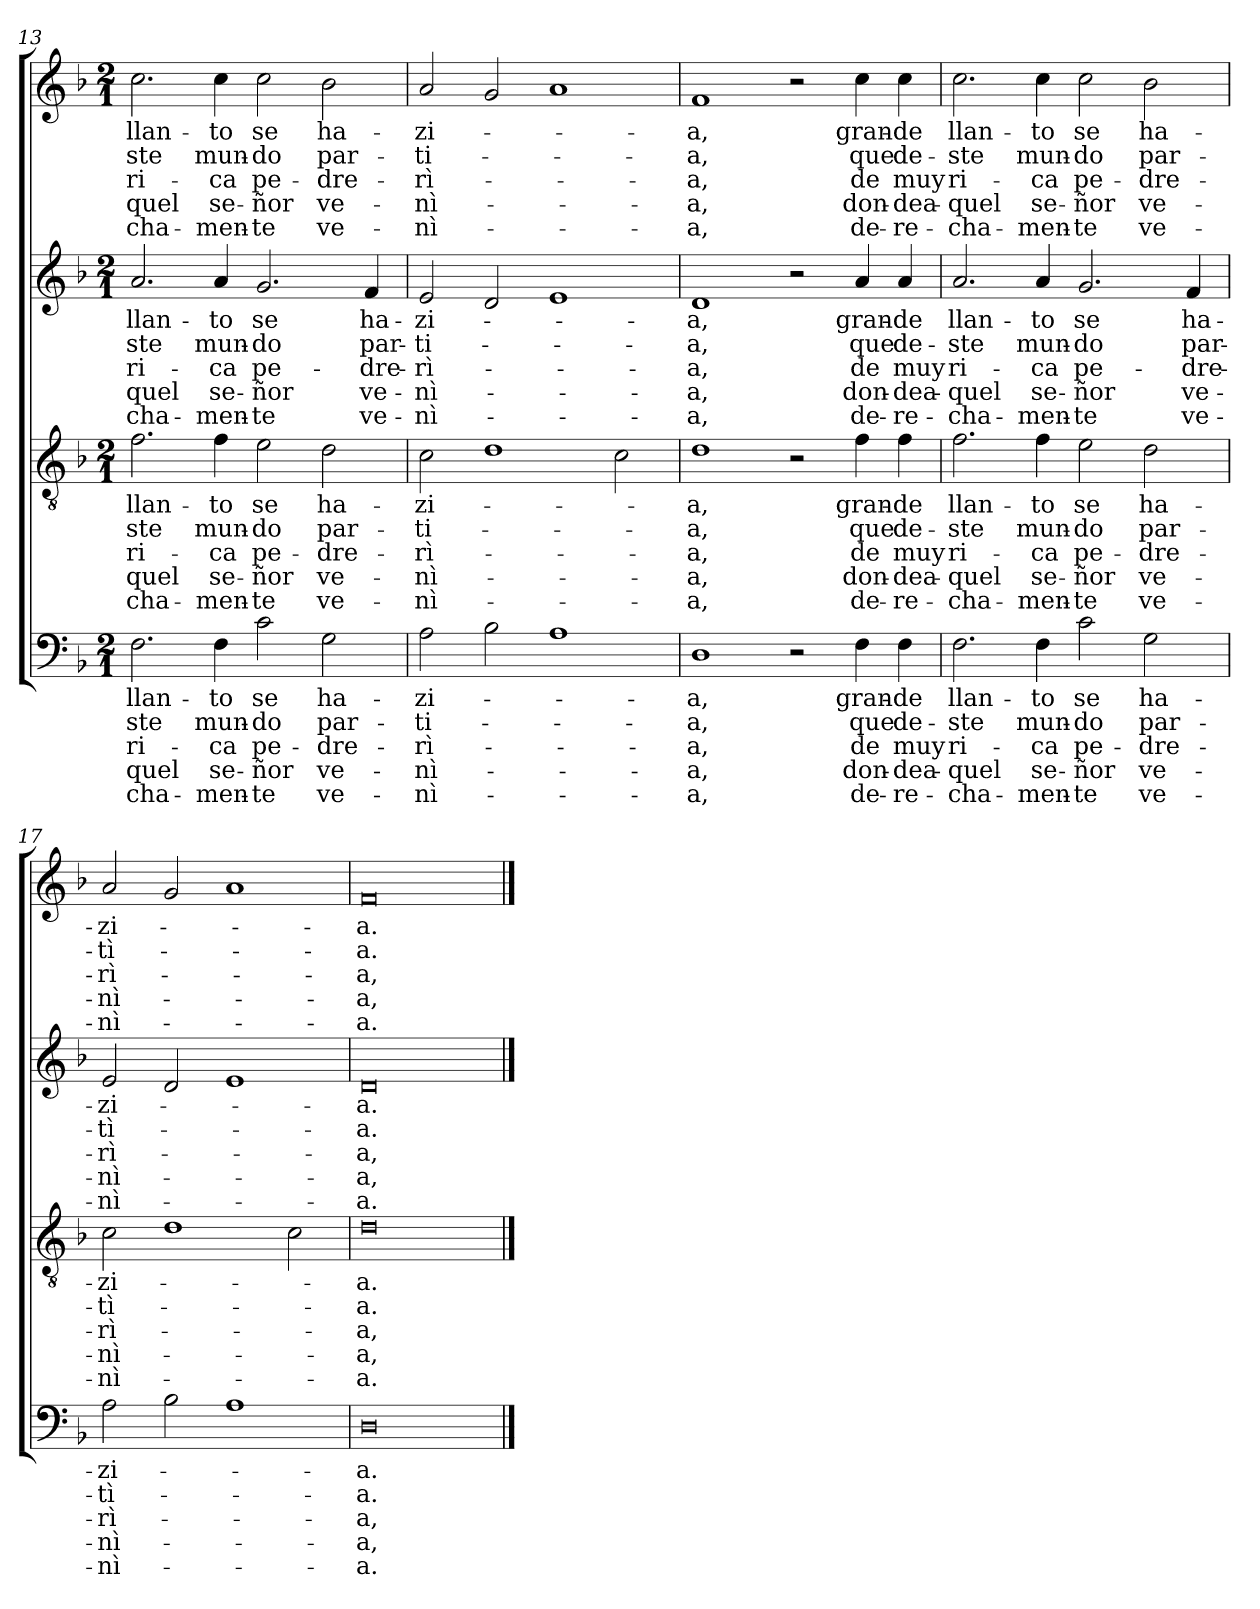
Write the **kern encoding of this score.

**kern	**text	**text	**text	**text	**text	**kern	**text	**text	**text	**text	**text	**kern	**text	**text	**text	**text	**text	**kern	**text	**text	**text	**text	**text
*part4	*part4	*part4	*part4	*part4	*part4	*part3	*part3	*part3	*part3	*part3	*part3	*part2	*part2	*part2	*part2	*part2	*part2	*part1	*part1	*part1	*part1	*part1	*part1
*staff4	*staff4	*staff4	*staff4	*staff4	*staff4	*staff3	*staff3	*staff3	*staff3	*staff3	*staff3	*staff2	*staff2	*staff2	*staff2	*staff2	*staff2	*staff1	*staff1	*staff1	*staff1	*staff1	*staff1
!!LO:PB:g=z
*clefF4	*	*	*	*	*	*clefGv2	*	*	*	*	*	*clefG2	*	*	*	*	*	*clefG2	*	*	*	*	*
*k[b-]	*	*	*	*	*	*k[b-]	*	*	*	*	*	*k[b-]	*	*	*	*	*	*k[b-]	*	*	*	*	*
*F:	*	*	*	*	*	*F:	*	*	*	*	*	*F:	*	*	*	*	*	*F:	*	*	*	*	*
*M2/1	*	*	*	*	*	*M2/1	*	*	*	*	*	*M2/1	*	*	*	*	*	*M2/1	*	*	*	*	*
=13	=13	=13	=13	=13	=13	=13	=13	=13	=13	=13	=13	=13	=13	=13	=13	=13	=13	=13	=13	=13	=13	=13	=13
2.F\	llan-	-ste	ri-	-quel	-cha-	2.f\	llan-	-ste	ri-	-quel	-cha-	2.a/	llan-	-ste	ri-	-quel	-cha-	2.cc\	llan-	-ste	ri-	-quel	-cha-
4F\	-to	mun-	-ca	se-	-men-	4f\	-to	mun-	-ca	se-	-men-	4a/	-to	mun-	-ca	se-	-men-	4cc\	-to	mun-	-ca	se-	-men-
2c\	se	-do	pe-	-ñor	-te	2e\	se	-do	pe-	-ñor	-te	2.g/	se	-do	pe-	-ñor	-te	2cc\	se	-do	pe-	-ñor	-te
2G\	ha-	par-	-dre-	ve-	ve-	2d\	ha-	par-	-dre-	ve-	ve-	.	.	.	.	.	.	2b-\	ha-	par-	-dre-	ve-	ve-
.	.	.	.	.	.	.	.	.	.	.	.	4f/	ha-	par-	-dre-	ve-	ve-	.	.	.	.	.	.
=14	=14	=14	=14	=14	=14	=14	=14	=14	=14	=14	=14	=14	=14	=14	=14	=14	=14	=14	=14	=14	=14	=14	=14
2A\	-zi-	-ti-	-rì-	-nì-	-nì-	2c\	-zi-	-ti-	-rì-	-nì-	-nì-	2e/	-zi-	-ti-	-rì-	-nì-	-nì-	2a/	-zi-	-ti-	-rì-	-nì-	-nì-
2B-\	.	.	.	.	.	1d	.	.	.	.	.	2d/	.	.	.	.	.	2g/	.	.	.	.	.
1A	.	.	.	.	.	.	.	.	.	.	.	1e	.	.	.	.	.	1a	.	.	.	.	.
.	.	.	.	.	.	2c\	.	.	.	.	.	.	.	.	.	.	.	.	.	.	.	.	.
=15	=15	=15	=15	=15	=15	=15	=15	=15	=15	=15	=15	=15	=15	=15	=15	=15	=15	=15	=15	=15	=15	=15	=15
1D	-a,	-a,	-a,	-a,	-a,	1d	-a,	-a,	-a,	-a,	-a,	1d	-a,	-a,	-a,	-a,	-a,	1f	-a,	-a,	-a,	-a,	-a,
2r	.	.	.	.	.	2r	.	.	.	.	.	2r	.	.	.	.	.	2r	.	.	.	.	.
4F\	gran-	que	de	don-	de-	4f\	gran-	que	de	don-	de-	4a/	gran-	que	de	don-	de-	4cc\	gran-	que	de	don-	de-
4F\	-de	de-	muy	-dea-	-re-	4f\	-de	de-	muy	-dea-	-re-	4a/	-de	de-	muy	-dea-	-re-	4cc\	-de	de-	muy	-dea-	-re-
=16	=16	=16	=16	=16	=16	=16	=16	=16	=16	=16	=16	=16	=16	=16	=16	=16	=16	=16	=16	=16	=16	=16	=16
2.F\	llan-	-ste	ri-	-quel	-cha-	2.f\	llan-	-ste	ri-	-quel	-cha-	2.a/	llan-	-ste	ri-	-quel	-cha-	2.cc\	llan-	-ste	ri-	-quel	-cha-
4F\	-to	mun-	-ca	se-	-men-	4f\	-to	mun-	-ca	se-	-men-	4a/	-to	mun-	-ca	se-	-men-	4cc\	-to	mun-	-ca	se-	-men-
2c\	se	-do	pe-	-ñor	-te	2e\	se	-do	pe-	-ñor	-te	2.g/	se	-do	pe-	-ñor	-te	2cc\	se	-do	pe-	-ñor	-te
2G\	ha-	par-	-dre-	ve-	ve-	2d\	ha-	par-	-dre-	ve-	ve-	.	.	.	.	.	.	2b-\	ha-	par-	-dre-	ve-	ve-
.	.	.	.	.	.	.	.	.	.	.	.	4f/	ha-	par-	-dre-	ve-	ve-	.	.	.	.	.	.
=17	=17	=17	=17	=17	=17	=17	=17	=17	=17	=17	=17	=17	=17	=17	=17	=17	=17	=17	=17	=17	=17	=17	=17
2A\	-zi-	-tì-	-rì-	-nì-	-nì-	2c\	-zi-	-tì-	-rì-	-nì-	-nì-	2e/	-zi-	-tì-	-rì-	-nì-	-nì-	2a/	-zi-	-tì-	-rì-	-nì-	-nì-
2B-\	.	.	.	.	.	1d	.	.	.	.	.	2d/	.	.	.	.	.	2g/	.	.	.	.	.
1A	.	.	.	.	.	.	.	.	.	.	.	1e	.	.	.	.	.	1a	.	.	.	.	.
.	.	.	.	.	.	2c\	.	.	.	.	.	.	.	.	.	.	.	.	.	.	.	.	.
=18	=18	=18	=18	=18	=18	=18	=18	=18	=18	=18	=18	=18	=18	=18	=18	=18	=18	=18	=18	=18	=18	=18	=18
0D	-a.	-a.	-a,	-a,	-a.	0d	-a.	-a.	-a,	-a,	-a.	0d	-a.	-a.	-a,	-a,	-a.	0f	-a.	-a.	-a,	-a,	-a.
==	==	==	==	==	==	==	==	==	==	==	==	==	==	==	==	==	==	==	==	==	==	==	==
*-	*-	*-	*-	*-	*-	*-	*-	*-	*-	*-	*-	*-	*-	*-	*-	*-	*-	*-	*-	*-	*-	*-	*-
